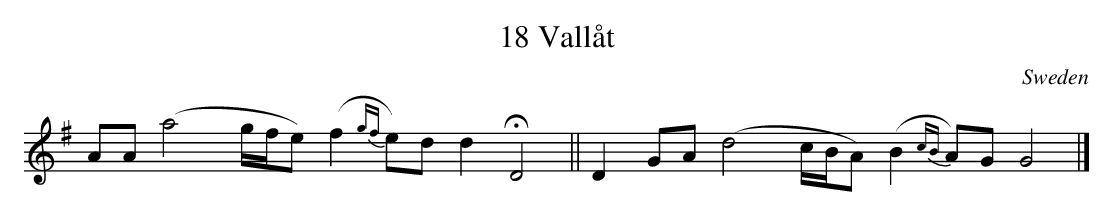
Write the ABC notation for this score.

X:1
T:18 Vallåt
O:Sweden
K:G
AA( a4g/f/e) (f2{gf}e)d d2 HD4 || D2GA (d4c/B/A) (B2{cB}A)G G4 |]
